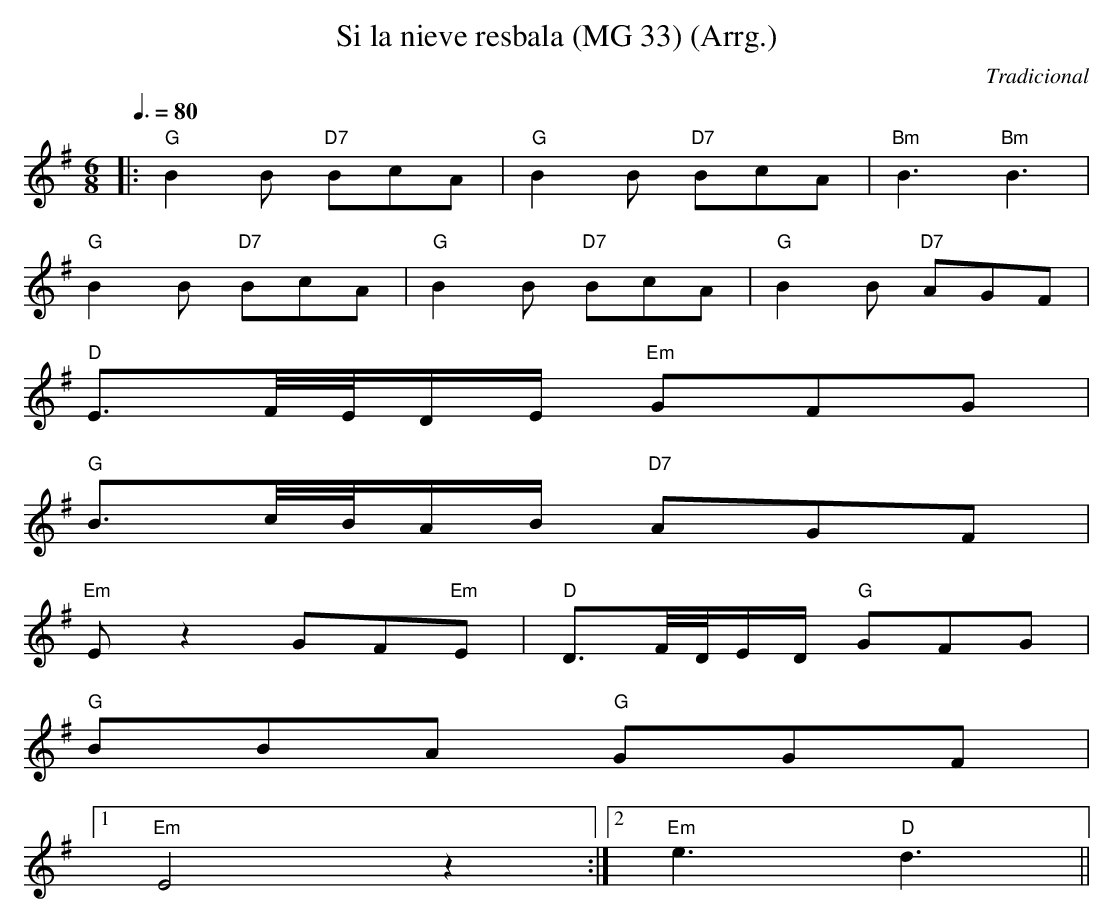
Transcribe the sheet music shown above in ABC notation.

X:1
T:Si la nieve resbala (MG 33) (Arrg.)
C:Tradicional
M:6/8
L:1/8
Q:3/8=80
E:Nivel 3
K:G
|:"G"B2 B "D7"BcA| "G"B2 B "D7"BcA|"Bm"B3 "Bm"B3|
"G"B2 B "D7"BcA| "G"B2B "D7"BcA| "G" B2B "D7"AGF|
"D" E3/2F/4E/4D/2E/2 "Em"GFG|
"G"B3/2c/4B/4A/2B/2 "D7"AGF|
"Em"E z2 GF"Em"E| "D"D3/2F/4D/4E/2D/2 "G"GFG|
"G"BBA "G"GGF|
[1 "Em"E4 z2 :| [2 "Em"e3 "D"d3||
